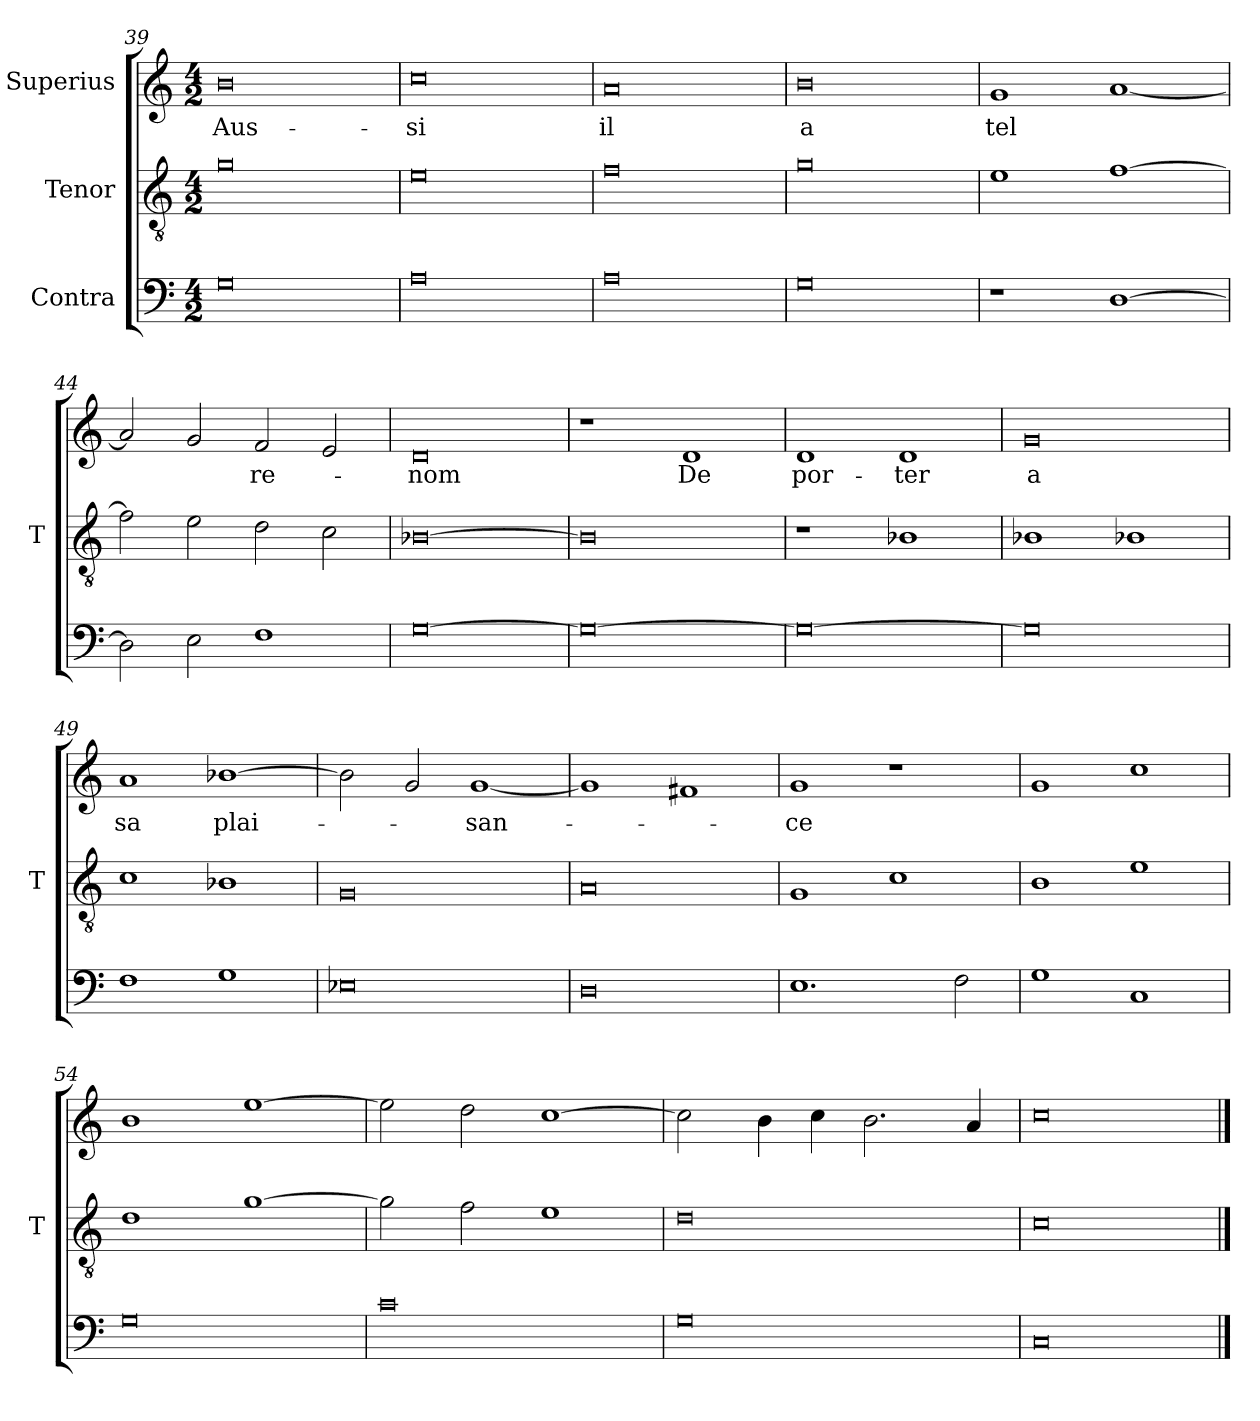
**kern	**kern	**kern	**text
*part3	*part2	*part1	*part1
*staff3	*staff2	*staff1	*staff1
*I"Contra	*I"Tenor	*I"Superius	*
*	*I'T	*	*
*clefF4	*clefGv2	*clefG2	*
*M4/2	*M4/2	*M4/2	*
=39	=39	=39	=39
0G	0g	0b	Aus-
=40	=40	=40	=40
0A	0e	0cc	-si
=41	=41	=41	=41
0A	0f	0a	-il
=42	=42	=42	=42
0G	0g	0b	-a
=43	=43	=43	=43
1r	1e	1g	-tel
[1D	[1f	[1a	.
=44	=44	=44	=44
2D]	2f]	2a]	.
2E	2e	2g	.
1F	2d	2f	re-
.	2c	2e	.
=45	=45	=45	=45
[0G	[0B-X	0d	-nom
=46	=46	=46	=46
0G_	0B-]	1r	.
.	.	1d	-De
=47	=47	=47	=47
0G_	1r	1d	por-
.	1B-X	1d	-ter
=48	=48	=48	=48
0G]	1B-X	0g	-a
.	1B-X	.	.
=49	=49	=49	=49
1F	1c	1a	-sa
1G	1B-X	[1b-X	plai-
=50	=50	=50	=50
0E-X	0G	2b-]	.
.	.	2g	.
.	.	[1g	-san-
=51	=51	=51	=51
0D	0A	1g]	.
.	.	1f#X	.
=52	=52	=52	=52
1.E	1G	1g	-ce
.	1c	1r	.
2F	.	.	.
=53	=53	=53	=53
1G	1B	1g	.
1C	1e	1cc	.
=54	=54	=54	=54
0G	1d	1b	.
.	[1g	[1ee	.
=55	=55	=55	=55
0c	2g]	2ee]	.
.	2f	2dd	.
.	1e	[1cc	.
=56	=56	=56	=56
0G	0d	2cc]	.
.	.	4b	.
.	.	4cc	.
.	.	2.b	.
.	.	4a	.
=57	=57	=57	=57
0C	0c	0cc	.
==	==	==	==
*-	*-	*-	*-
